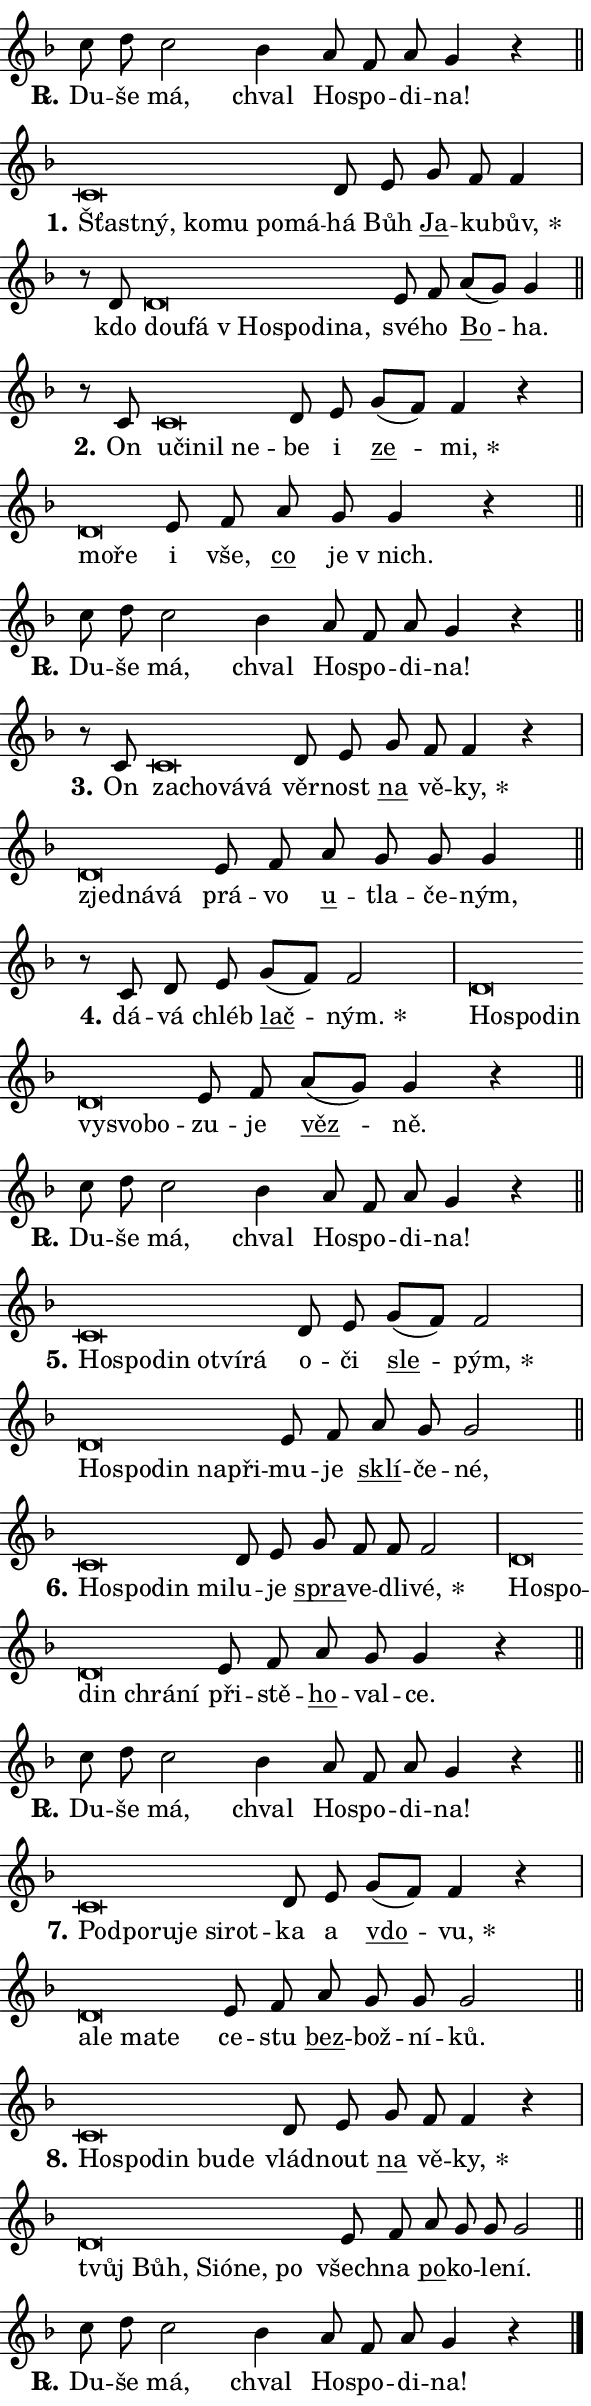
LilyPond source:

\version "2.24.0"
\header { tagline = "" }
\paper {
  indent = 0\cm
  top-margin = 0\cm
  right-margin = 0.13\cm % to fit lyric hyphens
  bottom-margin = 0\cm
  left-margin = 0\cm
  paper-width = 10\cm
  page-breaking = #ly:one-page-breaking
  system-system-spacing.basic-distance = #11
  score-system-spacing.basic-distance = #11
  ragged-last = ##f
}


%% Author: Thomas Morley
%% https://lists.gnu.org/archive/html/lilypond-user/2020-05/msg00002.html
#(define (line-position grob)
"Returns position of @var[grob} in current system:
   @code{'start}, if at first time-step
   @code{'end}, if at last time-step
   @code{'middle} otherwise
"
  (let* ((col (ly:item-get-column grob))
         (ln (ly:grob-object col 'left-neighbor))
         (rn (ly:grob-object col 'right-neighbor))
         (col-to-check-left (if (ly:grob? ln) ln col))
         (col-to-check-right (if (ly:grob? rn) rn col))
         (break-dir-left
           (and
             (ly:grob-property col-to-check-left 'non-musical #f)
             (ly:item-break-dir col-to-check-left)))
         (break-dir-right
           (and
             (ly:grob-property col-to-check-right 'non-musical #f)
             (ly:item-break-dir col-to-check-right))))
        (cond ((eqv? 1 break-dir-left) 'start)
              ((eqv? -1 break-dir-right) 'end)
              (else 'middle))))

#(define (tranparent-at-line-position vctor)
  (lambda (grob)
  "Relying on @code{line-position} select the relevant enry from @var{vctor}.
Used to determine transparency,"
    (case (line-position grob)
      ((end) (not (vector-ref vctor 0)))
      ((middle) (not (vector-ref vctor 1)))
      ((start) (not (vector-ref vctor 2))))))

noteHeadBreakVisibility =
#(define-music-function (break-visibility)(vector?)
"Makes @code{NoteHead}s transparent relying on @var{break-visibility}"
#{
  \override NoteHead.transparent =
    #(tranparent-at-line-position break-visibility)
#})

#(define delete-ledgers-for-transparent-note-heads
  (lambda (grob)
    "Reads whether a @code{NoteHead} is transparent.
If so this @code{NoteHead} is removed from @code{'note-heads} from
@var{grob}, which is supposed to be @code{LedgerLineSpanner}.
As a result ledgers are not printed for this @code{NoteHead}"
    (let* ((nhds-array (ly:grob-object grob 'note-heads))
           (nhds-list
             (if (ly:grob-array? nhds-array)
                 (ly:grob-array->list nhds-array)
                 '()))
           ;; Relies on the transparent-property being done before
           ;; Staff.LedgerLineSpanner.after-line-breaking is executed.
           ;; This is fragile ...
           (to-keep
             (remove
               (lambda (nhd)
                 (ly:grob-property nhd 'transparent #f))
               nhds-list)))
      ;; TODO find a better method to iterate over grob-arrays, similiar
      ;; to filter/remove etc for lists
      ;; For now rebuilt from scratch
      (set! (ly:grob-object grob 'note-heads)  '())
      (for-each
        (lambda (nhd)
          (ly:pointer-group-interface::add-grob grob 'note-heads nhd))
        to-keep))))

squashNotes = {
  \override NoteHead.X-extent = #'(-0.2 . 0.2)
  \override NoteHead.Y-extent = #'(-0.75 . 0)
  \override NoteHead.stencil =
    #(lambda (grob)
       (let ((pos (ly:grob-property grob 'staff-position)))
         (begin
           (if (< pos -7) (display "ERROR: Lower brevis then expected\n") (display ""))
           (if (<= pos -6) ly:text-interface::print ly:note-head::print))))
}
unSquashNotes = {
  \revert NoteHead.X-extent
  \revert NoteHead.Y-extent
  \revert NoteHead.stencil
}

hideNotes = \noteHeadBreakVisibility #begin-of-line-visible
unHideNotes = \noteHeadBreakVisibility #all-visible

% work-around for resetting accidentals
% https://lilypond.org/doc/v2.23/Documentation/notation/displaying-rhythms#unmetered-music
cadenzaMeasure = {
  \cadenzaOff
  \partial 1024 s1024
  \cadenzaOn
}

#(define-markup-command (accent layout props text) (markup?)
  "Underline accented syllable"
  (interpret-markup layout props
    #{\markup \override #'(offset . 4.3) \underline { #text }#}))

responsum = \markup \concat {
  "R" \hspace #-1.05 \path #0.1 #'((moveto 0 0.07) (lineto 0.9 0.8)) \hspace #0.05 "."
}

spaceSize = #0.6828661417322834 % exact space size for TeX Gyre Schola

\layout {
  \context {
    \Staff
    \remove "Time_signature_engraver"
    \override LedgerLineSpanner.after-line-breaking = #delete-ledgers-for-transparent-note-heads
  }
  \context {
    \Lyrics {
      \override LyricSpace.minimum-distance = \spaceSize
      \override LyricText.font-name = #"TeX Gyre Schola"
      \override LyricText.font-size = 1
      \override StanzaNumber.font-name = #"TeX Gyre Schola Bold"
      \override StanzaNumber.font-size = 1
    }
  }
  \context {
    \Score 
    \override NoteHead.text =
      #(lambda (grob) 
        (let ((pos (ly:grob-property grob 'staff-position)))
          #{\markup {
            \combine
              \halign #-0.55 \raise #(if (= pos -6) 0 0.5) \override #'(thickness . 2) \draw-line #'(3.2 . 0)
              \musicglyph "noteheads.sM1"
          }#}))
  }
}

% magnetic-lyrics.ily
%
%   written by
%     Jean Abou Samra <jean@abou-samra.fr>
%     Werner Lemberg <wl@gnu.org>
%
%   adapted by
%     Jiri Hon <jiri.hon@gmail.com>
%
% Version 2022-Apr-15

% https://www.mail-archive.com/lilypond-user@gnu.org/msg149350.html

#(define (Left_hyphen_pointer_engraver context)
   "Collect syllable-hyphen-syllable occurrences in lyrics and store
them in properties.  This engraver only looks to the left.  For
example, if the lyrics input is @code{foo -- bar}, it does the
following.

@itemize @bullet
@item
Set the @code{text} property of the @code{LyricHyphen} grob between
@q{foo} and @q{bar} to @code{foo}.

@item
Set the @code{left-hyphen} property of the @code{LyricText} grob with
text @q{foo} to the @code{LyricHyphen} grob between @q{foo} and
@q{bar}.
@end itemize

Use this auxiliary engraver in combination with the
@code{lyric-@/text::@/apply-@/magnetic-@/offset!} hook."
   (let ((hyphen #f)
         (text #f))
     (make-engraver
      (acknowledgers
       ((lyric-syllable-interface engraver grob source-engraver)
        (set! text grob)))
      (end-acknowledgers
       ((lyric-hyphen-interface engraver grob source-engraver)
        ;(when (not (grob::has-interface grob 'lyric-space-interface))
          (set! hyphen grob)));)
      ((stop-translation-timestep engraver)
       (when (and text hyphen)
         (ly:grob-set-object! text 'left-hyphen hyphen))
       (set! text #f)
       (set! hyphen #f)))))

#(define (lyric-text::apply-magnetic-offset! grob)
   "If the space between two syllables is less than the value in
property @code{LyricText@/.details@/.squash-threshold}, move the right
syllable to the left so that it gets concatenated with the left
syllable.

Use this function as a hook for
@code{LyricText@/.after-@/line-@/breaking} if the
@code{Left_@/hyphen_@/pointer_@/engraver} is active."
   (let ((hyphen (ly:grob-object grob 'left-hyphen #f)))
     (when hyphen
       (let ((left-text (ly:spanner-bound hyphen LEFT)))
         (when (grob::has-interface left-text 'lyric-syllable-interface)
           (let* ((common (ly:grob-common-refpoint grob left-text X))
                  (this-x-ext (ly:grob-extent grob common X))
                  (left-x-ext
                   (begin
                     ;; Trigger magnetism for left-text.
                     (ly:grob-property left-text 'after-line-breaking)
                     (ly:grob-extent left-text common X)))
                  ;; `delta` is the gap width between two syllables.
                  (delta (- (interval-start this-x-ext)
                            (interval-end left-x-ext)))
                  (details (ly:grob-property grob 'details))
                  (threshold (assoc-get 'squash-threshold details 0.2)))
             (when (< delta threshold)
               (let* (;; We have to manipulate the input text so that
                      ;; ligatures crossing syllable boundaries are not
                      ;; disabled.  For languages based on the Latin
                      ;; script this is essentially a beautification.
                      ;; However, for non-Western scripts it can be a
                      ;; necessity.
                      (lt (ly:grob-property left-text 'text))
                      (rt (ly:grob-property grob 'text))
                      (is-space (grob::has-interface hyphen 'lyric-space-interface))
                      (space (if is-space " " ""))
                      (extra-delta (if is-space spaceSize 0))
                      ;; Append new syllable.
                      (ltrt-space (if (and (string? lt) (string? rt))
                                (string-append lt space rt)
                                (make-concat-markup (list lt space rt))))
                      ;; Right-align `ltrt` to the right side.
                      (ltrt-space-markup (grob-interpret-markup
                               grob
                               (make-translate-markup
                                (cons (interval-length this-x-ext) 0)
                                (make-right-align-markup ltrt-space)))))
                 (begin
                   ;; Don't print `left-text`.
                   (ly:grob-set-property! left-text 'stencil #f)
                   ;; Set text and stencil (which holds all collected
                   ;; syllables so far) and shift it to the left.
                   (ly:grob-set-property! grob 'text ltrt-space)
                   (ly:grob-set-property! grob 'stencil ltrt-space-markup)
                   (ly:grob-translate-axis! grob (- (- delta extra-delta)) X))))))))))


#(define (lyric-hyphen::displace-bounds-first grob)
   ;; Make very sure this callback isn't triggered too early.
   (let ((left (ly:spanner-bound grob LEFT))
         (right (ly:spanner-bound grob RIGHT)))
     (ly:grob-property left 'after-line-breaking)
     (ly:grob-property right 'after-line-breaking)
     (ly:lyric-hyphen::print grob)))

squashThreshold = #0.4

\layout {
  \context {
    \Lyrics
    \consists #Left_hyphen_pointer_engraver
    \override LyricText.after-line-breaking =
      #lyric-text::apply-magnetic-offset!
    \override LyricHyphen.stencil = #lyric-hyphen::displace-bounds-first
    \override LyricText.details.squash-threshold = \squashThreshold
    \override LyricHyphen.minimum-distance = 0
    \override LyricHyphen.minimum-length = \squashThreshold
  }
}

squashText = \override LyricText.details.squash-threshold = 9999
unSquashText = \override LyricText.details.squash-threshold = \squashThreshold

leftText = \override LyricText.self-alignment-X = #LEFT
unLeftText = \revert LyricText.self-alignment-X

starOffset = #(lambda (grob) 
                (let ((x_offset (ly:self-alignment-interface::aligned-on-x-parent grob)))
                  (if (= x_offset 0) 0 (+ x_offset 1.2))))

star = #(define-music-function (syllable)(string?)
"Append star separator at the end of a syllable"
#{
  \once \override LyricText.X-offset = #starOffset
  \lyricmode { \markup {
    #syllable
    \override #'((font-name . "TeX Gyre Schola Bold")) \hspace #0.2 \lower #0.65 \larger "*"
  } }
#})

starAccent = #(define-music-function (syllable)(string?)
"Append star separator at the end of a syllable and make accent"
#{
  \once \override LyricText.X-offset = #starOffset
  \lyricmode { \markup {
    \accent #syllable
    \override #'((font-name . "TeX Gyre Schola Bold")) \hspace #0.2 \lower #0.65 \larger "*"
  } }
#})

breath = #(define-music-function (syllable)(string?)
"Append breathing indicator at the end of a syllable"
#{
  \lyricmode { \markup { #syllable "+" } }
#})

optionalBreath = #(define-music-function (syllable)(string?)
"Append optional breathing indicator at the end of a syllable"
#{
  \lyricmode { \markup { #syllable "(+)" } }
#})


\score {
    <<
        \new Voice = "melody" { \cadenzaOn \key f \major \relative { c''8 d c2 bes4 a8 f a g4 r \cadenzaMeasure \bar "||" \break } }
        \new Lyrics \lyricsto "melody" { \lyricmode { \set stanza = \responsum
Du -- še má, chval Ho -- spo -- di -- na! } }
    >>
    \layout {}
}

\score {
    <<
        \new Voice = "melody" { \cadenzaOn \key f \major \relative { \squashNotes c'\breve*1/16 \hideNotes \breve*1/16 \bar "" \breve*1/16 \bar "" \breve*1/16 \bar "" \breve*1/16 \breve*1/16 \bar "" \unHideNotes \unSquashNotes d8 e \bar "" g f f4 \cadenzaMeasure \bar "|" r8 d8 \squashNotes d\breve*1/16 \hideNotes \breve*1/16 \bar "" \breve*1/16 \bar "" \breve*1/16 \bar "" \breve*1/16 \breve*1/16 \bar "" \unHideNotes \unSquashNotes e8 f \bar "" a[( g)] g4 \cadenzaMeasure \bar "||" \break } }
        \new Lyrics \lyricsto "melody" { \lyricmode { \set stanza = "1."
\leftText Šťast -- \squashText ný, ko -- mu po -- má -- \unLeftText \unSquashText há Bůh \markup \accent Ja -- ku -- \star bův, kdo \leftText dou -- \squashText fá "v Ho" -- spo -- di -- na, \unLeftText \unSquashText své -- ho \markup \accent Bo -- ha. } }
    >>
    \layout {}
}

\score {
    <<
        \new Voice = "melody" { \cadenzaOn \key f \major \relative { r8 c'8 \squashNotes c\breve*1/16 \hideNotes \breve*1/16 \bar "" \breve*1/16 \breve*1/16 \bar "" \unHideNotes \unSquashNotes d8 e \bar "" g[( f)] f4 r \cadenzaMeasure \bar "|" \squashNotes d\breve*1/16 \hideNotes \breve*1/16 \bar "" \unHideNotes \unSquashNotes e8 f \bar "" a g g4 r \cadenzaMeasure \bar "||" \break } }
        \new Lyrics \lyricsto "melody" { \lyricmode { \set stanza = "2."
On \leftText u -- \squashText či -- nil ne -- \unLeftText \unSquashText be i \markup \accent ze -- \star mi, \leftText mo -- \squashText ře \unLeftText \unSquashText i vše, \markup \accent co je "v nich." } }
    >>
    \layout {}
}

\score {
    <<
        \new Voice = "melody" { \cadenzaOn \key f \major \relative { c''8 d c2 bes4 a8 f a g4 r \cadenzaMeasure \bar "||" \break } }
        \new Lyrics \lyricsto "melody" { \lyricmode { \set stanza = \responsum
Du -- še má, chval Ho -- spo -- di -- na! } }
    >>
    \layout {}
}

\score {
    <<
        \new Voice = "melody" { \cadenzaOn \key f \major \relative { r8 c'8 \squashNotes c\breve*1/16 \hideNotes \breve*1/16 \bar "" \breve*1/16 \breve*1/16 \bar "" \unHideNotes \unSquashNotes d8 e \bar "" g f f4 r \cadenzaMeasure \bar "|" \squashNotes d\breve*1/16 \hideNotes \breve*1/16 \breve*1/16 \bar "" \unHideNotes \unSquashNotes e8 f \bar "" a g g g4 \cadenzaMeasure \bar "||" \break } }
        \new Lyrics \lyricsto "melody" { \lyricmode { \set stanza = "3."
On \leftText za -- \squashText cho -- vá -- vá \unLeftText \unSquashText věr -- nost \markup \accent na vě -- \star ky, \leftText zjed -- \squashText ná -- vá \unLeftText \unSquashText prá -- vo \markup \accent u -- tla -- če -- ným, } }
    >>
    \layout {}
}

\score {
    <<
        \new Voice = "melody" { \cadenzaOn \key f \major \relative { r8 c' d8 e \bar "" g[( f)] f2 \cadenzaMeasure \bar "|" \squashNotes d\breve*1/16 \hideNotes \breve*1/16 \bar "" \breve*1/16 \bar "" \breve*1/16 \bar "" \breve*1/16 \breve*1/16 \bar "" \unHideNotes \unSquashNotes e8 f \bar "" a[( g)] g4 r \cadenzaMeasure \bar "||" \break } }
        \new Lyrics \lyricsto "melody" { \lyricmode { \set stanza = "4."
dá -- vá chléb \markup \accent lač -- \star ným. \leftText Ho -- \squashText spo -- din vy -- svo -- bo -- \unLeftText \unSquashText zu -- je \markup \accent věz -- ně. } }
    >>
    \layout {}
}

\score {
    <<
        \new Voice = "melody" { \cadenzaOn \key f \major \relative { c''8 d c2 bes4 a8 f a g4 r \cadenzaMeasure \bar "||" \break } }
        \new Lyrics \lyricsto "melody" { \lyricmode { \set stanza = \responsum
Du -- še má, chval Ho -- spo -- di -- na! } }
    >>
    \layout {}
}

\score {
    <<
        \new Voice = "melody" { \cadenzaOn \key f \major \relative { \squashNotes c'\breve*1/16 \hideNotes \breve*1/16 \bar "" \breve*1/16 \bar "" \breve*1/16 \bar "" \breve*1/16 \breve*1/16 \bar "" \unHideNotes \unSquashNotes d8 e \bar "" g[( f)] f2 \cadenzaMeasure \bar "|" \squashNotes d\breve*1/16 \hideNotes \breve*1/16 \bar "" \breve*1/16 \bar "" \breve*1/16 \breve*1/16 \bar "" \unHideNotes \unSquashNotes e8 f \bar "" a g g2 \cadenzaMeasure \bar "||" \break } }
        \new Lyrics \lyricsto "melody" { \lyricmode { \set stanza = "5."
\leftText Ho -- \squashText spo -- din o -- tví -- rá \unLeftText \unSquashText o -- či \markup \accent sle -- \star pým, \leftText Ho -- \squashText spo -- din na -- při -- \unLeftText \unSquashText mu -- je \markup \accent sklí -- če -- né, } }
    >>
    \layout {}
}

\score {
    <<
        \new Voice = "melody" { \cadenzaOn \key f \major \relative { \squashNotes c'\breve*1/16 \hideNotes \breve*1/16 \bar "" \breve*1/16 \breve*1/16 \bar "" \unHideNotes \unSquashNotes d8 e \bar "" g f f f2 \cadenzaMeasure \bar "|" \squashNotes d\breve*1/16 \hideNotes \breve*1/16 \bar "" \breve*1/16 \bar "" \breve*1/16 \breve*1/16 \bar "" \unHideNotes \unSquashNotes e8 f \bar "" a g g4 r \cadenzaMeasure \bar "||" \break } }
        \new Lyrics \lyricsto "melody" { \lyricmode { \set stanza = "6."
\leftText Ho -- \squashText spo -- din mi -- \unLeftText \unSquashText lu -- je \markup \accent spra -- ve -- dli -- \star vé, \leftText Ho -- \squashText spo -- din chrá -- ní \unLeftText \unSquashText při -- stě -- \markup \accent ho -- val -- ce. } }
    >>
    \layout {}
}

\score {
    <<
        \new Voice = "melody" { \cadenzaOn \key f \major \relative { c''8 d c2 bes4 a8 f a g4 r \cadenzaMeasure \bar "||" \break } }
        \new Lyrics \lyricsto "melody" { \lyricmode { \set stanza = \responsum
Du -- še má, chval Ho -- spo -- di -- na! } }
    >>
    \layout {}
}

\score {
    <<
        \new Voice = "melody" { \cadenzaOn \key f \major \relative { \squashNotes c'\breve*1/16 \hideNotes \breve*1/16 \bar "" \breve*1/16 \bar "" \breve*1/16 \bar "" \breve*1/16 \breve*1/16 \bar "" \unHideNotes \unSquashNotes d8 e \bar "" g[( f)] f4 r \cadenzaMeasure \bar "|" \squashNotes d\breve*1/16 \hideNotes \breve*1/16 \bar "" \breve*1/16 \breve*1/16 \bar "" \unHideNotes \unSquashNotes e8 f \bar "" a g g g2 \cadenzaMeasure \bar "||" \break } }
        \new Lyrics \lyricsto "melody" { \lyricmode { \set stanza = "7."
\leftText Pod -- \squashText po -- ru -- je si -- rot -- \unLeftText \unSquashText ka a \markup \accent vdo -- \star vu, \leftText a -- \squashText le ma -- te \unLeftText \unSquashText ce -- stu \markup \accent bez -- bož -- ní -- ků. } }
    >>
    \layout {}
}

\score {
    <<
        \new Voice = "melody" { \cadenzaOn \key f \major \relative { \squashNotes c'\breve*1/16 \hideNotes \breve*1/16 \bar "" \breve*1/16 \bar "" \breve*1/16 \breve*1/16 \bar "" \unHideNotes \unSquashNotes d8 e \bar "" g f f4 r \cadenzaMeasure \bar "|" \squashNotes d\breve*1/16 \hideNotes \breve*1/16 \bar "" \breve*1/16 \bar "" \breve*1/16 \bar "" \breve*1/16 \breve*1/16 \bar "" \unHideNotes \unSquashNotes e8 f \bar "" a g g g2 \cadenzaMeasure \bar "||" \break } }
        \new Lyrics \lyricsto "melody" { \lyricmode { \set stanza = "8."
\leftText Ho -- \squashText spo -- din bu -- de \unLeftText \unSquashText vlád -- nout \markup \accent na vě -- \star ky, \leftText tvůj \squashText Bůh, Si -- ó -- ne, po \unLeftText \unSquashText všech -- na \markup \accent po -- ko -- le -- ní. } }
    >>
    \layout {}
}

\score {
    <<
        \new Voice = "melody" { \cadenzaOn \key f \major \relative { c''8 d c2 bes4 a8 f a g4 r \cadenzaMeasure \bar "||" \break } \bar "|." }
        \new Lyrics \lyricsto "melody" { \lyricmode { \set stanza = \responsum
Du -- še má, chval Ho -- spo -- di -- na! } }
    >>
    \layout {}
}
